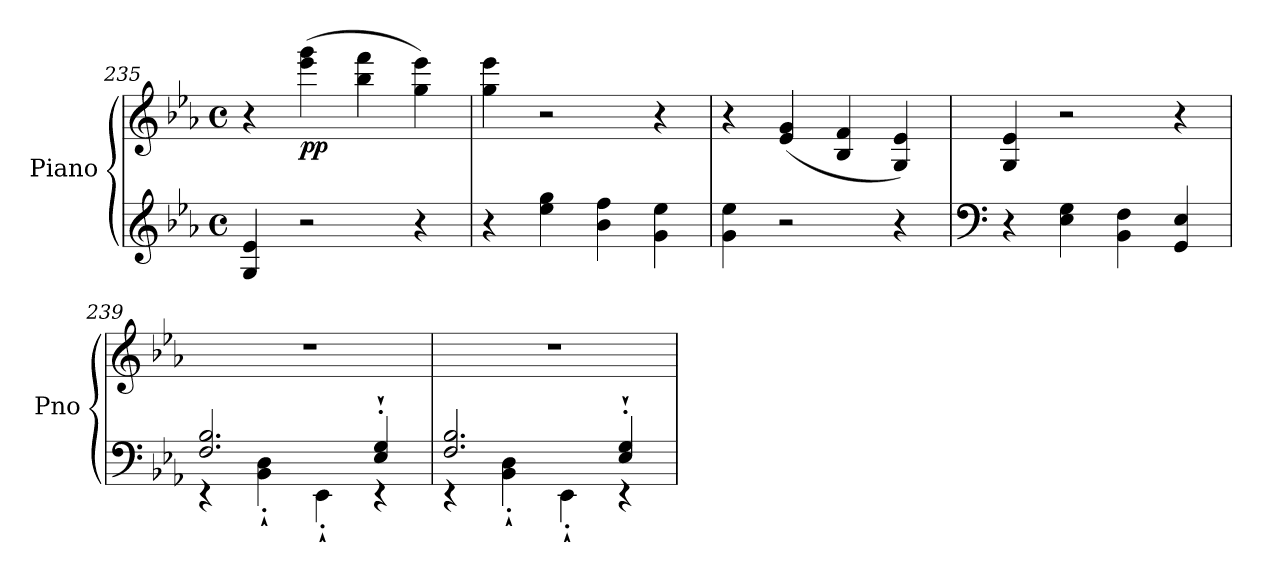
**kern	**kern	**dynam
*part1	*part1	*part1
*staff2	*staff1	*staff1/2
*I"Piano	*	*
*I'Pno	*	*
*clefG2	*clefG2	*
*k[b-e-a-]	*k[b-e-a-]	*
*M4/4	*M4/4	*
*met(c)	*met(c)	*
=235	=235	=235
4G/ 4e-/	4r	.
!	!	!LO:DY:b
2r	(>4eee-\ 4ggg\	pp
.	4bb-\ 4fff\	.
4r	4gg\ 4eee-\)	.
=236	=236	=236
4r	4gg\ 4eee-\	.
4ee-\ 4gg\	2r	.
4b-\ 4ff\	.	.
4g\ 4ee-\	4r	.
=237	=237	=237
4g\ 4ee-\	4r	.
2r	(<4e-/ 4g/	.
.	4B-/ 4f/	.
4r	4G/ 4e-/)	.
=238	=238	=238
*clefF4	*	*
4r	4G/ 4e-/	.
4E-\ 4G\	2r	.
4BB-\ 4F\	.	.
4GG/ 4E-/	4r	.
!!LO:LB:g=z
=239	=239	=239
*^	*	*
2.F/ 2.B-/	4rEE	1r	.
.	4BB-\'` 4D\'`	.	.
.	4EE-'`\	.	.
4E-/'` 4G/'`	4rEE	.	.
=240	=240	=240	=240
2.F/ 2.B-/	4rEE	1r	.
.	4BB-\'` 4D\'`	.	.
.	4EE-'`\	.	.
4E-/'` 4G/'`	4rEE	.	.
*v	*v	*	*
=	=	=
*-	*-	*-
